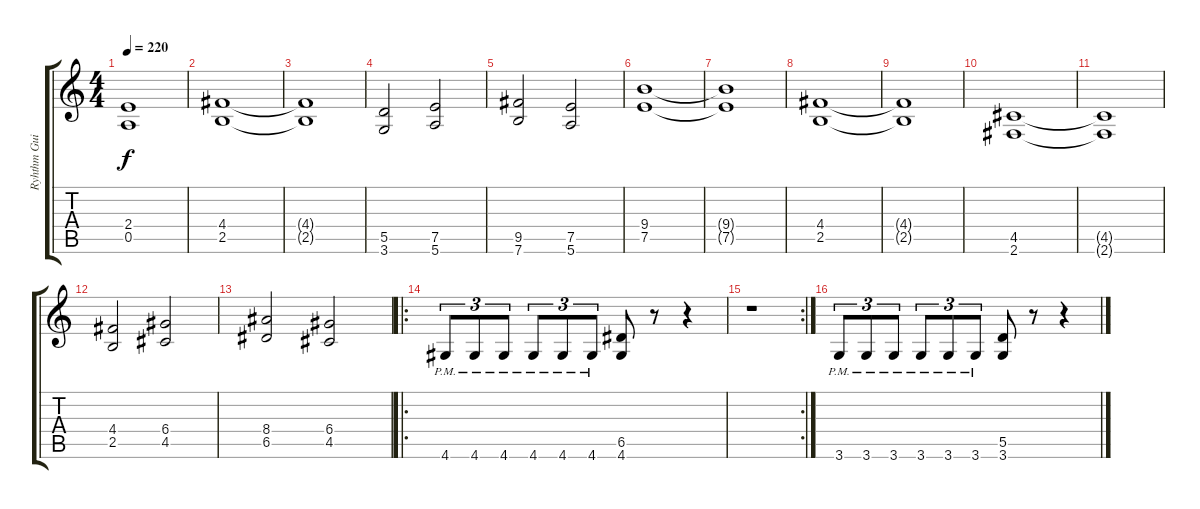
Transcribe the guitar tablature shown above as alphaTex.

\track ("Ryhthm Guitar" "Ryhthm Gui") {instrument distortionguitar}
\staff {score tabs}
\tuning (E4 B3 G3 D3 A2 E2) {hide}
\ts (4 4)
\tempo 220
\clef g2
\ks c
(2.4{t} 0.5{t}).1{dy f} |
(4.4 2.5).1 |
(4.4{t} 2.5{t}).1 |
(5.5 3.6).2 (7.5 5.6).2 |
(9.5 7.6).2 (7.5 5.6).2 |
(9.4 7.5).1 |
(9.4{t} 7.5{t}).1 |
(4.4 2.5).1 |
(4.4{t} 2.5{t}).1 |
(4.5 2.6).1 |
(4.5{t} 2.6{t}).1 |
(4.4 2.5).2 (6.4 4.5).2 |
(8.4 6.5).2 (6.4 4.5).2 |
\ro
4.6{pm}.8{tu (3 2)} 4.6{pm}.8{tu (3 2)} 4.6{pm}.8{tu (3 2)} 4.6{pm}.8{tu (3 2)} 4.6{pm}.8{tu (3 2)} 4.6{pm}.8{tu (3 2)} (6.5 4.6).8 r.8 r.4 |
\rc 2
r.1 |
3.6{pm}.8{tu (3 2)} 3.6{pm}.8{tu (3 2)} 3.6{pm}.8{tu (3 2)} 3.6{pm}.8{tu (3 2)} 3.6{pm}.8{tu (3 2)} 3.6{pm}.8{tu (3 2)} (5.5 3.6).8 r.8 r.4
